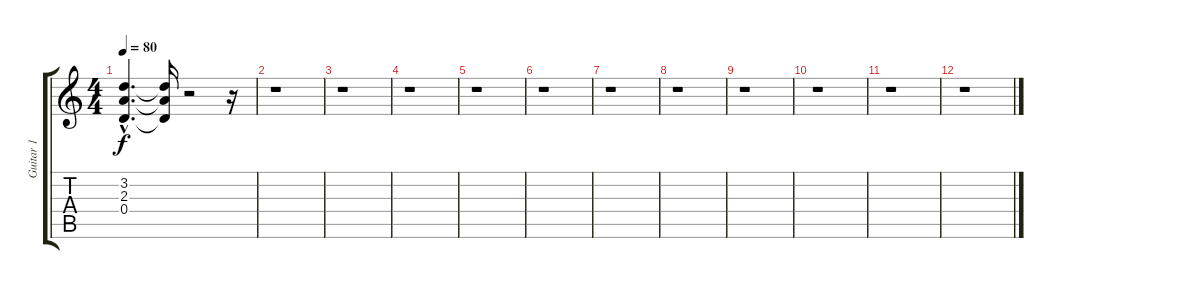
\track ("Guitar 1" "Guitar 1") {instrument distortionguitar}
\staff {score tabs}
\tuning (E4 B3 G3 D3 A2 E2) {hide}
\ts (4 4)
\tempo 80
\clef g2
\ks c
(3.2{hac t} 2.3{hac t} 0.4{hac t}).4{d dy f} (3.2{t} 2.3{t} 0.4{t}).16 r.2 r.16 |
r.1 |
r.1 |
r.1 |
r.1 |
r.1 |
r.1 |
r.1 |
r.1 |
r.1 |
r.1 |
r.1
